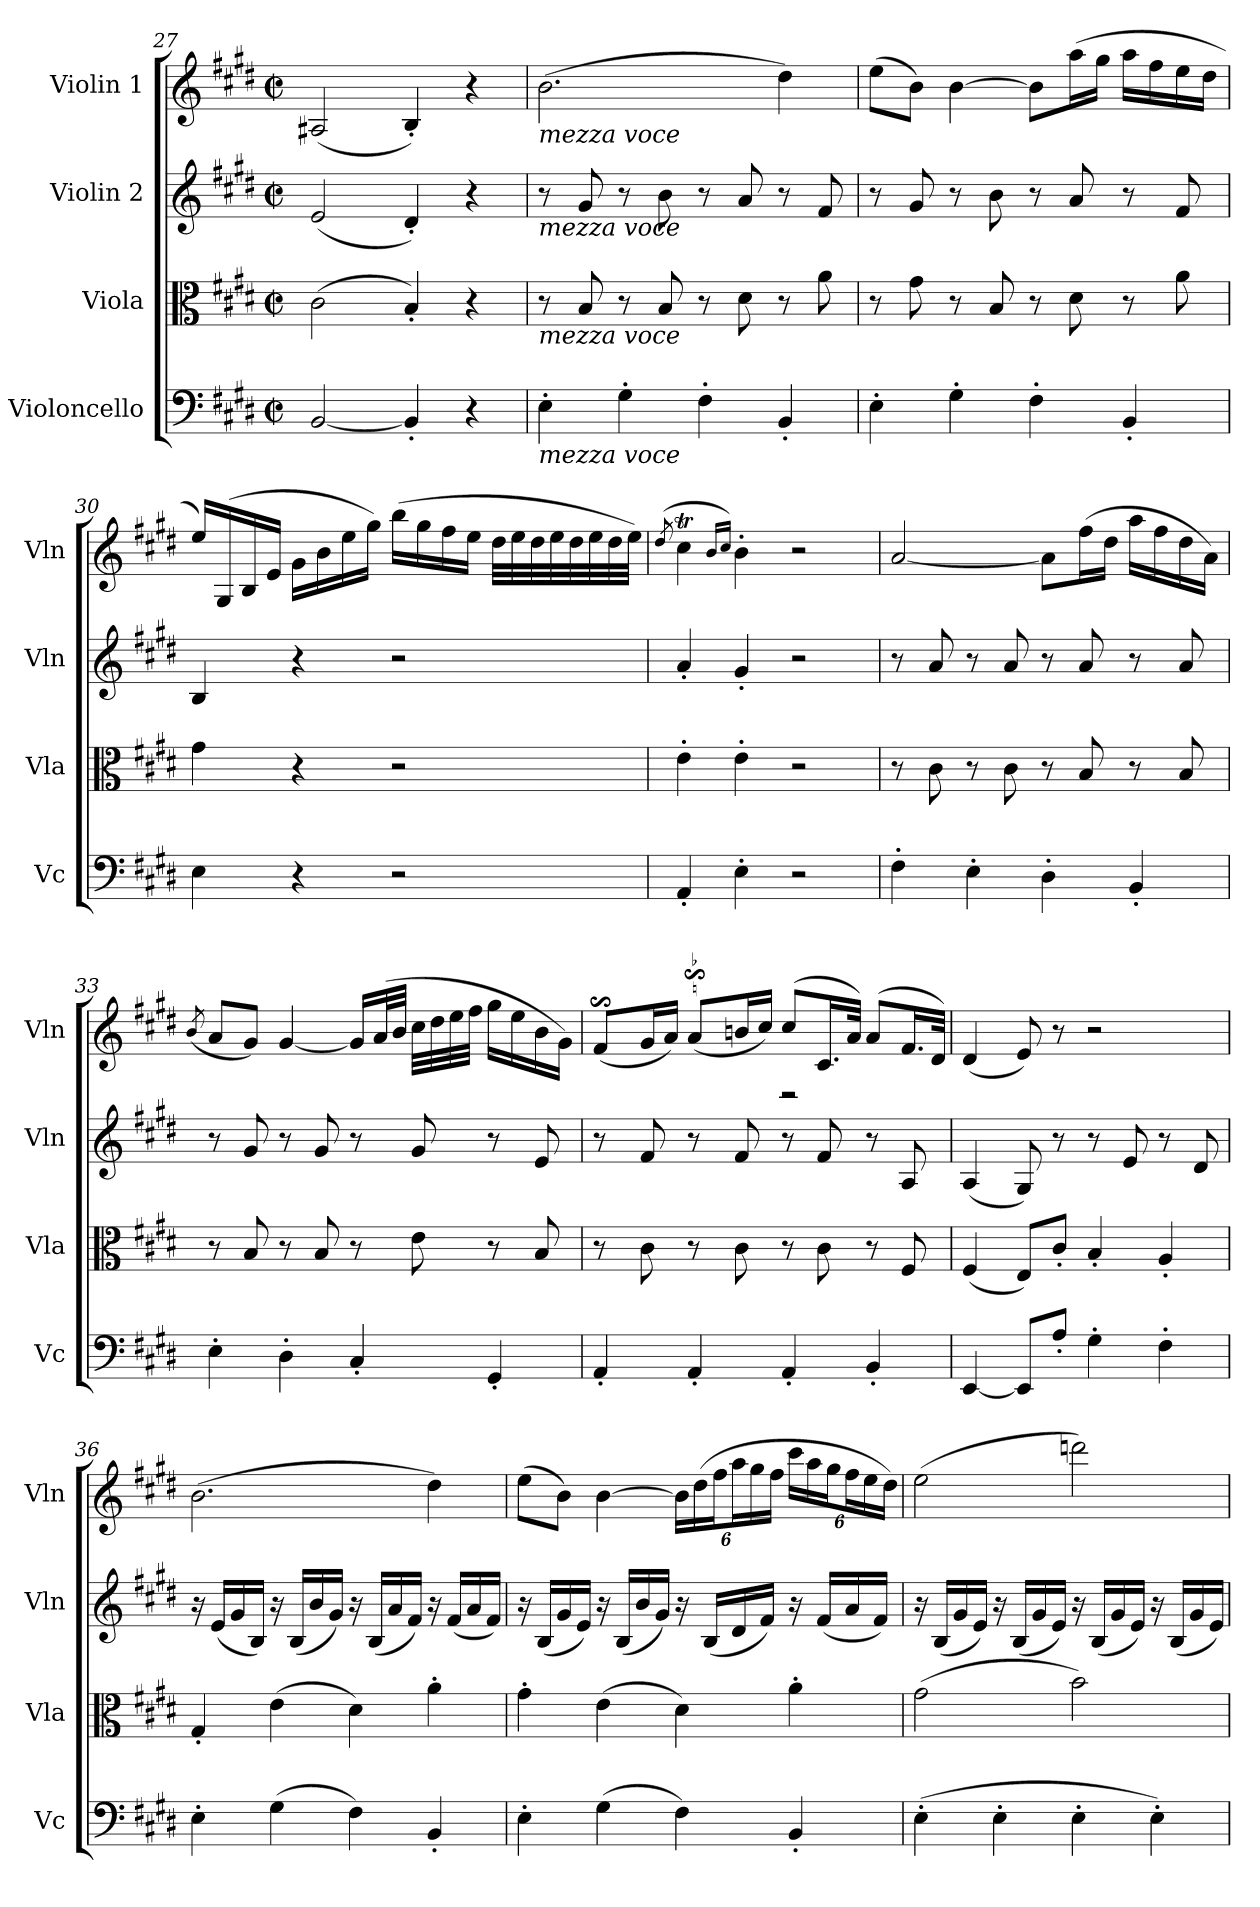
**kern	**kern	**kern	**kern
*part4	*part3	*part2	*part1
*staff4	*staff3	*staff2	*staff1
*I"Violoncello	*I"Viola	*I"Violin 2	*I"Violin 1
*I'Vc	*I'Vla	*I'Vln	*I'Vln
*clefF4	*clefC3	*clefG2	*clefG2
*k[f#c#g#d#]	*k[f#c#g#d#]	*k[f#c#g#d#]	*k[f#c#g#d#]
*M2/2	*M2/2	*M2/2	*M2/2
*met(c|)	*met(c|)	*met(c|)	*met(c|)
=27	=27	=27	=27
[2BB/	(2c#\	(2e/	(2A#X/
4BB'/]	4B'/)	4d#'/)	4B'/)
4r	4r	4r	4r
!!LO:LB:g=z
=28	=28	=28	=28
!	!	!	!LO:TX:b:i:t=mezza voce
!	!	!LO:TX:b:i:t=mezza voce	!
!	!LO:TX:b:i:t=mezza voce	!	!
!LO:TX:b:i:t=mezza voce	!	!	!
4E'\	8r	8r	(2.b\
.	8B/	8g#/	.
4G#'\	8r	8r	.
.	8B/	8b\	.
4F#'\	8r	8r	.
.	8d#\	8a/	.
4BB'/	8r	8r	4dd#\)
.	8a\	8f#/	.
!!LO:LB:g=z
=29	=29	=29	=29
4E'\	8r	8r	(8ee\L
.	8g#\	8g#/	8b\J)
4G#'\	8r	8r	[4b\
.	8B/	8b\	.
4F#'\	8r	8r	8b\L]
.	8d#\	8a/	(16aa\L
.	.	.	16gg#\JJ
4BB'/	8r	8r	16aa\LL
.	.	.	16ff#\
.	8a\	8f#/	16ee\
.	.	.	16dd#\JJ
=30	=30	=30	=30
4E\	4g#\	4B/	16ee/LL)
.	.	.	(16G#/
.	.	.	16B/
.	.	.	16e/JJ
4r	4r	4r	16g#\LL
.	.	.	16b\
.	.	.	16ee\
.	.	.	16gg#\JJ)
2r	2r	2r	(16bb\LL
.	.	.	16gg#\
.	.	.	16ff#\
.	.	.	16ee\JJ
.	.	.	32dd#\LLL
.	.	.	32ee\
.	.	.	32dd#\
.	.	.	32ee\
.	.	.	32dd#\
.	.	.	32ee\
.	.	.	32dd#\
.	.	.	32ee\JJJ)
=31	=31	=31	=31
.	.	.	(>8qdd#/
4AA'/	4e'\	4a'/	4cc#T\
.	.	.	16qb/LL
.	.	.	16qcc#/JJ)
4E'\	4e'\	4g#'/	4b'\
2r	2r	2r	2r
!!LO:LB:g=z
=32	=32	=32	=32
4F#'\	8r	8r	[2a/
.	8c#\	8a/	.
4E'\	8r	8r	.
.	8c#\	8a/	.
4D#'\	8r	8r	8a\L]
.	8B/	8a/	(16ff#\L
.	.	.	16dd#\JJ
4BB'/	8r	8r	16aa\LL
.	.	.	16ff#\
.	8B/	8a/	16dd#\
.	.	.	16a\JJ)
!!LO:PB:g=z
=33	=33	=33	=33
.	.	.	(8qb/
4E'\	8r	8r	8a/L
.	8B/	8g#/	8g#/J)
4D#'\	8r	8r	[4g#/
.	8B/	8g#/	.
4C#'/	8r	8r	16g#/LL]
.	.	.	(32a/L
.	.	.	32b/JJJ
.	8e\	8g#/	32cc#\LLL
.	.	.	32dd#\
.	.	.	32ee\
.	.	.	32ff#\JJJ
4GG#'/	8r	8r	16gg#\LL
.	.	.	16ee\
.	8B/	8e/	16b\
.	.	.	16g#\JJ)
=34	=34	=34	=34
*	*	*	*^
4AA'/	8r	8r	(8f#s$SS/L	16ryy
.	.	.	.	16ryy
.	8c#\	8f#/	16g#/L	8ryy
.	.	.	16a/JJ)	.
4AA'/	8r	8r	(8as$Ss/L	16ryy
.	.	.	.	16ryy
.	8c#\	8f#/	16b/L	8ryy
.	.	.	16cc#/JJ)	.
4AA'/	8r	8r	(8cc#/L	2r
.	8c#\	8f#/	16.c#/L	.
.	.	.	32a/JJk)	.
4BB'/	8r	8r	(8a/L	.
.	8F#/	8A/	16.f#/L	.
.	.	.	32d#/JJk)	.
*	*	*	*v	*v
=35	=35	=35	=35
[4EE/	(4F#/	(4A/	(4d#/
8EE/L]	8E/L)	8G#/)	8e/)
8A'/J	8c#'/J	8r	8r
4G#'\	4B'/	8r	2r
.	.	8e/	.
4F#'\	4A'/	8r	.
.	.	8d#/	.
!!LO:LB:g=z
=36	=36	=36	=36
4E'\	4G#'/	16r	(2.b\
.	.	(16e/LL	.
.	.	16g#/	.
.	.	16B/JJ)	.
(4G#\	(4e\	16r	.
.	.	(16B/LL	.
.	.	16b/	.
.	.	16g#/JJ)	.
4F#\)	4d#\)	16r	.
.	.	(16B/LL	.
.	.	16a/	.
.	.	16f#/JJ)	.
4BB'/	4a'\	16r	4dd#\)
.	.	(16f#/LL	.
.	.	16a/	.
.	.	16f#/JJ)	.
!!LO:LB:g=z
=37	=37	=37	=37
4E'\	4g#'\	16r	(8ee\L
.	.	(16B/LL	.
.	.	16g#/	8b\J)
.	.	16e/JJ)	.
(4G#\	(4e\	16r	[4b\
.	.	(16B/LL	.
.	.	16b/	.
.	.	16g#/JJ)	.
4F#\)	4d#\)	16r	24b\LL]
.	.	.	(24dd#\
.	.	(16B/LL	.
.	.	.	24ff#\J
.	.	16d#/	24aa\L
.	.	.	24gg#\
.	.	16f#/JJ)	.
.	.	.	24ff#\JJ
*	*	*	*Xbrackettup
4BB'/	4a'\	16r	24ccc#\LL
.	.	.	24aa\
.	.	(16f#/LL	.
.	.	.	24gg#\J
.	.	16a/	24ff#\L
.	.	.	24ee\
.	.	16f#/JJ)	.
.	.	.	24dd#\JJ)
=38	=38	=38	=38
(4E'\	(2g#\	16r	(2ee\
.	.	(16B/LL	.
.	.	16g#/	.
.	.	16e/JJ)	.
4E'\	.	16r	.
.	.	(16B/LL	.
.	.	16g#/	.
.	.	16e/JJ)	.
4E'\	2b\)	16r	2dddn\)
.	.	(16B/LL	.
.	.	16g#/	.
.	.	16e/JJ)	.
4E'\)	.	16r	.
.	.	(16B/LL	.
.	.	16g#/	.
.	.	16e/JJ)	.
=	=	=	=
*-	*-	*-	*-
